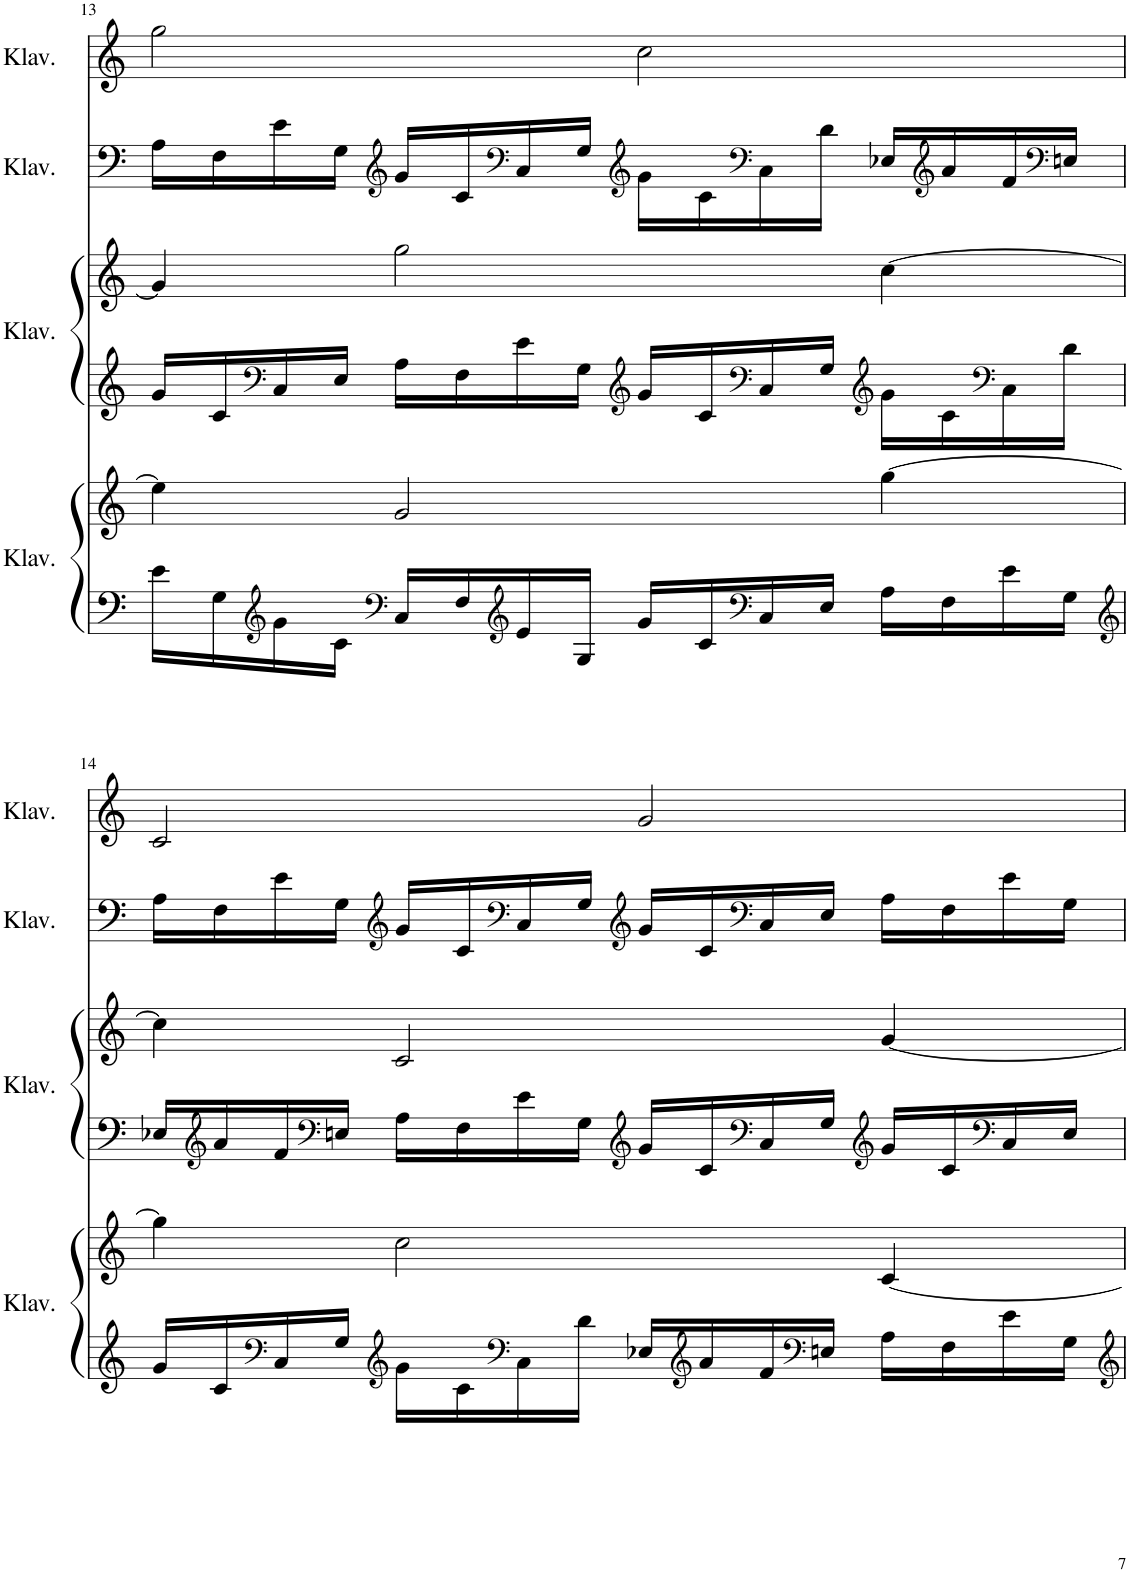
**kern	**kern	**kern	**kern	**kern	**kern
*part4	*part4	*part3	*part3	*part2	*part1
*staff6	*staff5	*staff4	*staff3	*staff2	*staff1
*I"Klavier	*	*I"Klavier	*	*I"Klavier	*I"Klavier
*I'Klav.	*	*I'Klav.	*	*I'Klav.	*I'Klav.
!!LO:PB:g=z
*clefF4	*clefG2	*clefG2	*clefG2	*clefF4	*clefG2
*k[]	*k[]	*k[]	*k[]	*k[]	*k[]
*M4/4	*M4/4	*M4/4	*M4/4	*M4/4	*M4/4
=13	=13	=13	=13	=13	=13
16e\LL	4ee\]	16g/LL	4g/]	16A\LL	2gg\
16G\	.	16c/	.	16F\	.
*clefG2	*	*clefF4	*	*	*
16g\	.	16C/	.	16e\	.
16c\JJ	.	16E/JJ	.	16G\JJ	.
*clefF4	*	*	*	*clefG2	*
16C/LL	2g/	16A\LL	2gg\	16g/LL	.
16F/	.	16F\	.	16c/	.
*clefG2	*	*	*	*clefF4	*
16e/	.	16e\	.	16C/	.
16G/JJ	.	16G\JJ	.	16G/JJ	.
*	*	*clefG2	*	*clefG2	*
16g/LL	.	16g/LL	.	16g\LL	2cc\
16c/	.	16c/	.	16c\	.
*clefF4	*	*clefF4	*	*clefF4	*
16C/	.	16C/	.	16C\	.
16E/JJ	.	16G/JJ	.	16d\JJ	.
*	*	*clefG2	*	*	*
16A\LL	[4gg\	16g\LL	[4cc\	16E-X/LL	.
*	*	*	*	*clefG2	*
16F\	.	16c\	.	16a/	.
*	*	*clefF4	*	*	*
16e\	.	16C\	.	16f/	.
*	*	*	*	*clefF4	*
16G\JJ	.	16d\JJ	.	16En/JJ	.
!!LO:LB:g=z
=14	=14	=14	=14	=14	=14
*clefG2	*	*	*	*	*
16g/LL	4gg\]	16E-X/LL	4cc\]	16A\LL	2c/
*	*	*clefG2	*	*	*
16c/	.	16a/	.	16F\	.
*clefF4	*	*	*	*	*
16C/	.	16f/	.	16e\	.
*	*	*clefF4	*	*	*
16G/JJ	.	16En/JJ	.	16G\JJ	.
*clefG2	*	*	*	*clefG2	*
16g\LL	2cc\	16A\LL	2c/	16g/LL	.
16c\	.	16F\	.	16c/	.
*clefF4	*	*	*	*clefF4	*
16C\	.	16e\	.	16C/	.
16d\JJ	.	16G\JJ	.	16G/JJ	.
*	*	*clefG2	*	*clefG2	*
16E-X/LL	.	16g/LL	.	16g/LL	2g/
*clefG2	*	*	*	*	*
16a/	.	16c/	.	16c/	.
*	*	*clefF4	*	*clefF4	*
16f/	.	16C/	.	16C/	.
*clefF4	*	*	*	*	*
16En/JJ	.	16G/JJ	.	16E/JJ	.
*	*	*clefG2	*	*	*
16A\LL	[4c/	16g/LL	[4g/	16A\LL	.
16F\	.	16c/	.	16F\	.
*	*	*clefF4	*	*	*
16e\	.	16C/	.	16e\	.
16G\JJ	.	16E/JJ	.	16G\JJ	.
=	=	=	=	=	=
*-	*-	*-	*-	*-	*-
